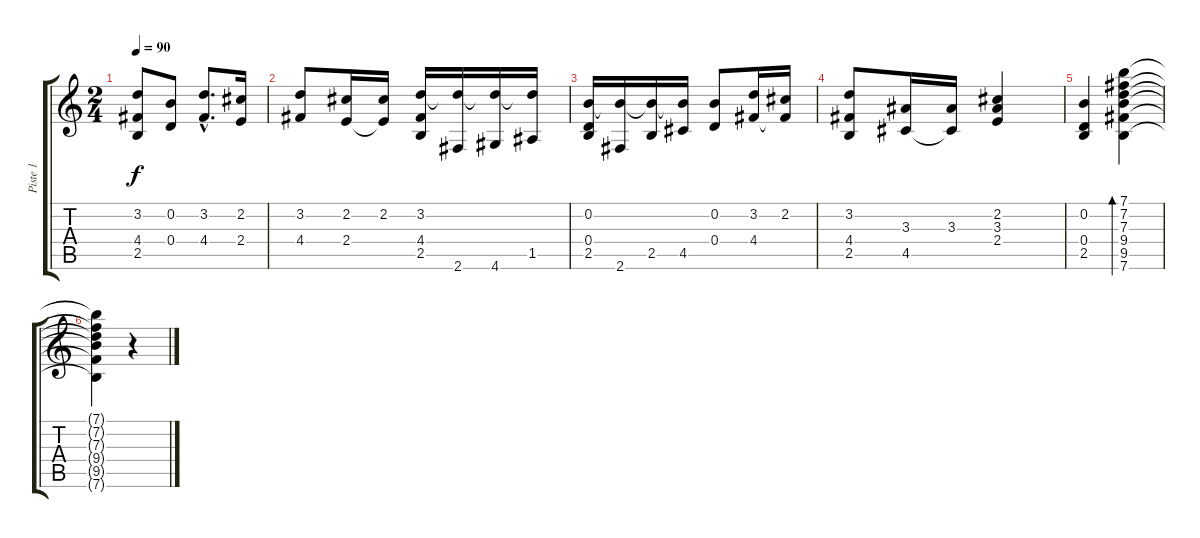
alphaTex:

\track ("Piste 1" "Piste 1") {instrument acousticguitarnylon}
\staff {score tabs}
\tuning (E4 B3 G3 D3 A2 E2) {hide}
\ts (2 4)
\tempo 90
\clef g2
\ks c
(3.2 4.4 2.5).8{dy f} (0.2 0.4).8 (3.2{hac} 4.4{hac}).8{d} (2.2 2.4).16 |
(3.2 4.4).8 (2.2 2.4).16 (2.2 2.4{t}).16 (3.2 4.4 2.5).16 (3.2{t} 2.6).16 (3.2{t} 4.6).16 (3.2{t} 1.5).16 |
(0.2 0.4 2.5).16 (0.2{t} 2.6).16 (0.2{t} 2.5).16 (0.2{t} 4.5).16 (0.2 0.4).8 (3.2 4.4).16 (2.2 4.4{t}).16 |
(3.2 4.4 2.5).8 (3.3 4.5).16 (3.3 4.5{t}).16 (2.2 3.3 2.4).4 |
(0.2 0.4 2.5).4 (7.1 7.2 7.3 9.4 9.5 7.6).4{bd 480} |
(7.1{t} 7.2{t} 7.3{t} 9.4{t} 9.5{t} 7.6{t}).4 r.4
